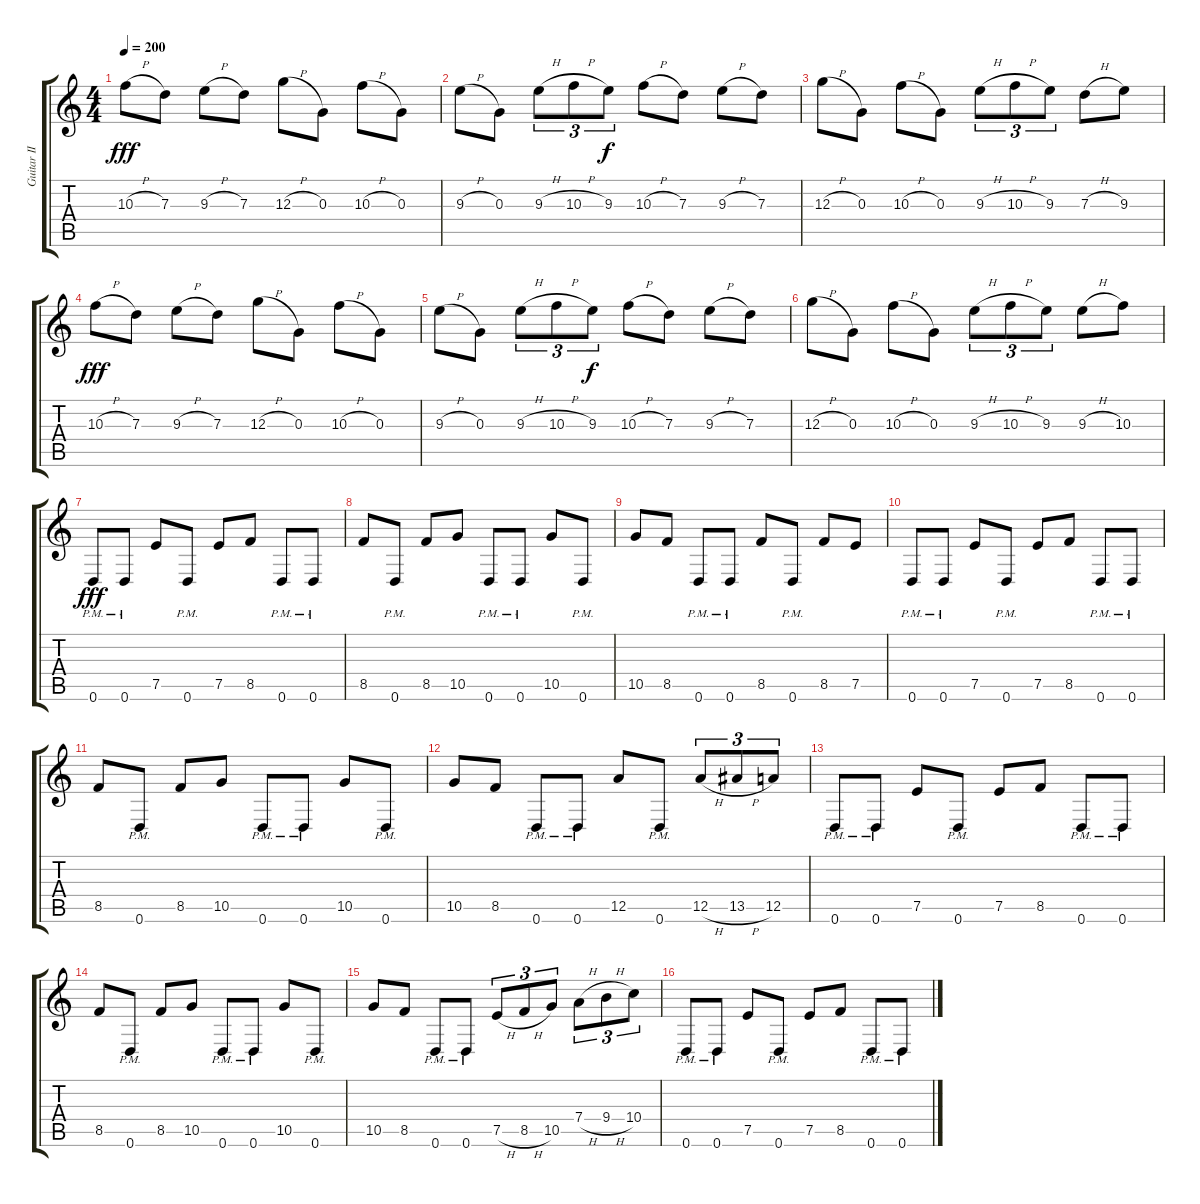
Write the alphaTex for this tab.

\track ("Guitar II" "Guitar II") {instrument distortionguitar}
\staff {score tabs}
\tuning (E4 B3 G3 D3 A2 D2) {hide}
\ts (4 4)
\tempo 200
\clef g2
\ks c
10.3{h}.8{dy fff} 7.3.8 9.3{h}.8 7.3.8 12.3{h}.8 0.3.8 10.3{h}.8 0.3.8 |
9.3{h}.8 0.3.8 9.3{h}.8{tu (3 2)} 10.3{h}.8{tu (3 2)} 9.3.8{tu (3 2) dy f} 10.3{h}.8 7.3.8 9.3{h}.8 7.3.8 |
12.3{h}.8 0.3.8 10.3{h}.8 0.3.8 9.3{h}.8{tu (3 2)} 10.3{h}.8{tu (3 2)} 9.3.8{tu (3 2)} 7.3{h}.8 9.3.8 |
10.3{h}.8{dy fff} 7.3.8 9.3{h}.8 7.3.8 12.3{h}.8 0.3.8 10.3{h}.8 0.3.8 |
9.3{h}.8 0.3.8 9.3{h}.8{tu (3 2)} 10.3{h}.8{tu (3 2)} 9.3.8{tu (3 2) dy f} 10.3{h}.8 7.3.8 9.3{h}.8 7.3.8 |
12.3{h}.8 0.3.8 10.3{h}.8 0.3.8 9.3{h}.8{tu (3 2)} 10.3{h}.8{tu (3 2)} 9.3.8{tu (3 2)} 9.3{h}.8 10.3.8 |
0.6{pm}.8{dy fff} 0.6{pm}.8 7.5.8 0.6{pm}.8 7.5.8 8.5.8 0.6{pm}.8 0.6{pm}.8 |
8.5.8 0.6{pm}.8 8.5.8 10.5.8 0.6{pm}.8 0.6{pm}.8 10.5.8 0.6{pm}.8 |
10.5.8 8.5.8 0.6{pm}.8 0.6{pm}.8 8.5.8 0.6{pm}.8 8.5.8 7.5.8 |
0.6{pm}.8 0.6{pm}.8 7.5.8 0.6{pm}.8 7.5.8 8.5.8 0.6{pm}.8 0.6{pm}.8 |
8.5.8 0.6{pm}.8 8.5.8 10.5.8 0.6{pm}.8 0.6{pm}.8 10.5.8 0.6{pm}.8 |
10.5.8 8.5.8 0.6{pm}.8 0.6{pm}.8 12.5.8 0.6{pm}.8 12.5{h}.8{tu (3 2)} 13.5{h}.8{tu (3 2)} 12.5.8{tu (3 2)} |
0.6{pm}.8 0.6{pm}.8 7.5.8 0.6{pm}.8 7.5.8 8.5.8 0.6{pm}.8 0.6{pm}.8 |
8.5.8 0.6{pm}.8 8.5.8 10.5.8 0.6{pm}.8 0.6{pm}.8 10.5.8 0.6{pm}.8 |
10.5.8 8.5.8 0.6{pm}.8 0.6{pm}.8 7.5{h}.8{tu (3 2)} 8.5{h}.8{tu (3 2)} 10.5.8{tu (3 2)} 7.4{h}.8{tu (3 2)} 9.4{h}.8{tu (3 2)} 10.4.8{tu (3 2)} |
0.6{pm}.8 0.6{pm}.8 7.5.8 0.6{pm}.8 7.5.8 8.5.8 0.6{pm}.8 0.6{pm}.8
